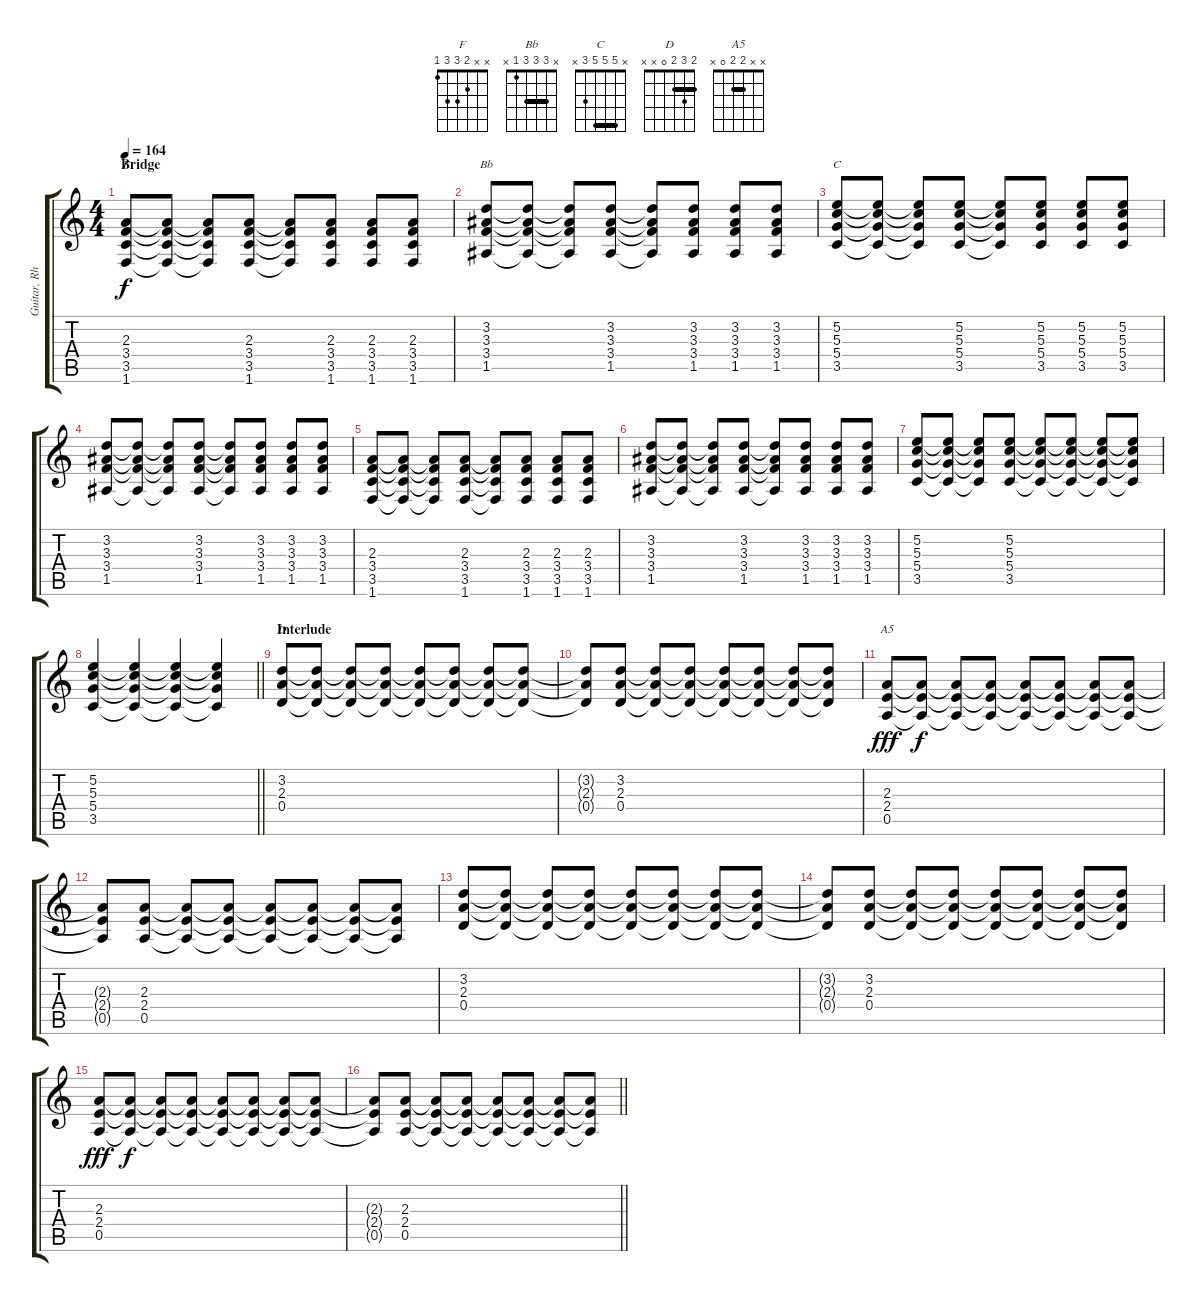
\track ("Guitar, Rhythm" "Guitar, Rh") {instrument distortionguitar}
\staff {score tabs}
\tuning (E4 B3 G3 D3 A2 E2) {hide}
\chord ("F" x x 2 3 3 1)
\chord ("Bb" x 3 3 3 1 x) {barre 3}
\chord ("C" x 5 5 5 3 x) {barre 5}
\chord ("D" 2 3 2 0 x x) {barre 2}
\chord ("A5" x x 2 2 0 x) {barre 2}
\ts (4 4)
\section ("" "Bridge")
\tempo 164
\clef g2
\ks c
(2.3 3.4 3.5 1.6).8{ch "F" dy f} (2.3{t} 3.4{t} 3.5{t} 1.6{t}).8 (2.3{t} 3.4{t} 3.5{t} 1.6{t}).8 (2.3 3.4 3.5 1.6).8 (2.3{t} 3.4{t} 3.5{t} 1.6{t}).8 (2.3 3.4 3.5 1.6).8 (2.3 3.4 3.5 1.6).8 (2.3 3.4 3.5 1.6).8 |
(3.2 3.3 3.4 1.5).8{ch "Bb"} (3.2{t} 3.3{t} 3.4{t} 1.5{t}).8 (3.2{t} 3.3{t} 3.4{t} 1.5{t}).8 (3.2 3.3 3.4 1.5).8 (3.2{t} 3.3{t} 3.4{t} 1.5{t}).8 (3.2 3.3 3.4 1.5).8 (3.2 3.3 3.4 1.5).8 (3.2 3.3 3.4 1.5).8 |
(5.2 5.3 5.4 3.5).8{ch "C"} (5.2{t} 5.3{t} 5.4{t} 3.5{t}).8 (5.2{t} 5.3{t} 5.4{t} 3.5{t}).8 (5.2 5.3 5.4 3.5).8 (5.2{t} 5.3{t} 5.4{t} 3.5{t}).8 (5.2 5.3 5.4 3.5).8 (5.2 5.3 5.4 3.5).8 (5.2 5.3 5.4 3.5).8 |
(3.2 3.3 3.4 1.5).8 (3.2{t} 3.3{t} 3.4{t} 1.5{t}).8 (3.2{t} 3.3{t} 3.4{t} 1.5{t}).8 (3.2 3.3 3.4 1.5).8 (3.2{t} 3.3{t} 3.4{t} 1.5{t}).8 (3.2 3.3 3.4 1.5).8 (3.2 3.3 3.4 1.5).8 (3.2 3.3 3.4 1.5).8 |
(2.3 3.4 3.5 1.6).8 (2.3{t} 3.4{t} 3.5{t} 1.6{t}).8 (2.3{t} 3.4{t} 3.5{t} 1.6{t}).8 (2.3 3.4 3.5 1.6).8 (2.3{t} 3.4{t} 3.5{t} 1.6{t}).8 (2.3 3.4 3.5 1.6).8 (2.3 3.4 3.5 1.6).8 (2.3 3.4 3.5 1.6).8 |
(3.2 3.3 3.4 1.5).8 (3.2{t} 3.3{t} 3.4{t} 1.5{t}).8 (3.2{t} 3.3{t} 3.4{t} 1.5{t}).8 (3.2 3.3 3.4 1.5).8 (3.2{t} 3.3{t} 3.4{t} 1.5{t}).8 (3.2 3.3 3.4 1.5).8 (3.2 3.3 3.4 1.5).8 (3.2 3.3 3.4 1.5).8 |
(5.2 5.3 5.4 3.5).8 (5.2{t} 5.3{t} 5.4{t} 3.5{t}).8 (5.2{t} 5.3{t} 5.4{t} 3.5{t}).8 (5.2 5.3 5.4 3.5).8 (5.2{t} 5.3{t} 5.4{t} 3.5{t}).8 (5.2{t} 5.3{t} 5.4{t} 3.5{t}).8 (5.2{t} 5.3{t} 5.4{t} 3.5{t}).8 (5.2{t} 5.3{t} 5.4{t} 3.5{t}).8 |
\barLineRight lightlight
(5.2 5.3 5.4 3.5).4 (5.2{t} 5.3{t} 5.4{t} 3.5{t}).4 (5.2{t} 5.3{t} 5.4{t} 3.5{t}).4 (5.2{t} 5.3{t} 5.4{t} 3.5{t}).4 |
\section ("" "Interlude")
(3.2 2.3 0.4).8{ch "D"} (3.2{t} 2.3{t} 0.4{t}).8 (3.2{t} 2.3{t} 0.4{t}).8 (3.2{t} 2.3{t} 0.4{t}).8 (3.2{t} 2.3{t} 0.4{t}).8 (3.2{t} 2.3{t} 0.4{t}).8 (3.2{t} 2.3{t} 0.4{t}).8 (3.2{t} 2.3{t} 0.4{t}).8 |
(3.2{t} 2.3{t} 0.4{t}).8 (3.2 2.3 0.4).8 (3.2{t} 2.3{t} 0.4{t}).8 (3.2{t} 2.3{t} 0.4{t}).8 (3.2{t} 2.3{t} 0.4{t}).8 (3.2{t} 2.3{t} 0.4{t}).8 (3.2{t} 2.3{t} 0.4{t}).8 (3.2{t} 2.3{t} 0.4{t}).8 |
(2.3 2.4 0.5).8{ch "A5" dy fff} (2.3{t} 2.4{t} 0.5{t}).8{dy f} (2.3{t} 2.4{t} 0.5{t}).8 (2.3{t} 2.4{t} 0.5{t}).8 (2.3{t} 2.4{t} 0.5{t}).8 (2.3{t} 2.4{t} 0.5{t}).8 (2.3{t} 2.4{t} 0.5{t}).8 (2.3{t} 2.4{t} 0.5{t}).8 |
(2.3{t} 2.4{t} 0.5{t}).8 (2.3 2.4 0.5).8 (2.3{t} 2.4{t} 0.5{t}).8 (2.3{t} 2.4{t} 0.5{t}).8 (2.3{t} 2.4{t} 0.5{t}).8 (2.3{t} 2.4{t} 0.5{t}).8 (2.3{t} 2.4{t} 0.5{t}).8 (2.3{t} 2.4{t} 0.5{t}).8 |
(3.2 2.3 0.4).8 (3.2{t} 2.3{t} 0.4{t}).8 (3.2{t} 2.3{t} 0.4{t}).8 (3.2{t} 2.3{t} 0.4{t}).8 (3.2{t} 2.3{t} 0.4{t}).8 (3.2{t} 2.3{t} 0.4{t}).8 (3.2{t} 2.3{t} 0.4{t}).8 (3.2{t} 2.3{t} 0.4{t}).8 |
(3.2{t} 2.3{t} 0.4{t}).8 (3.2 2.3 0.4).8 (3.2{t} 2.3{t} 0.4{t}).8 (3.2{t} 2.3{t} 0.4{t}).8 (3.2{t} 2.3{t} 0.4{t}).8 (3.2{t} 2.3{t} 0.4{t}).8 (3.2{t} 2.3{t} 0.4{t}).8 (3.2{t} 2.3{t} 0.4{t}).8 |
(2.3 2.4 0.5).8{dy fff} (2.3{t} 2.4{t} 0.5{t}).8{dy f} (2.3{t} 2.4{t} 0.5{t}).8 (2.3{t} 2.4{t} 0.5{t}).8 (2.3{t} 2.4{t} 0.5{t}).8 (2.3{t} 2.4{t} 0.5{t}).8 (2.3{t} 2.4{t} 0.5{t}).8 (2.3{t} 2.4{t} 0.5{t}).8 |
\barLineRight lightlight
(2.3{t} 2.4{t} 0.5{t}).8 (2.3 2.4 0.5).8 (2.3{t} 2.4{t} 0.5{t}).8 (2.3{t} 2.4{t} 0.5{t}).8 (2.3{t} 2.4{t} 0.5{t}).8 (2.3{t} 2.4{t} 0.5{t}).8 (2.3{t} 2.4{t} 0.5{t}).8 (2.3{t} 2.4{t} 0.5{t}).8
